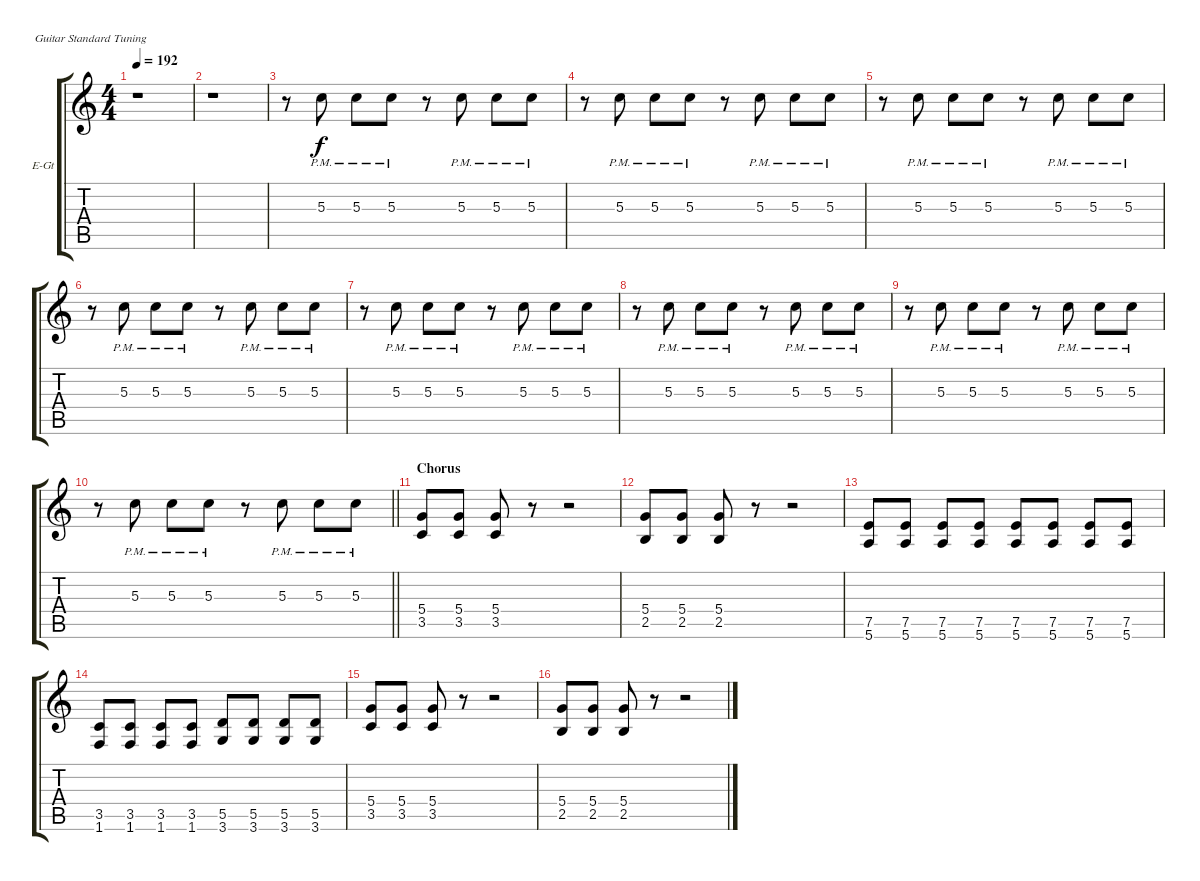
\defaultSystemsLayout 4
\bracketExtendMode groupsimilarinstruments
\firstSystemTrackNameOrientation horizontal
\otherSystemsTrackNameOrientation horizontal
\track ("Guitar 2" "E-Gt") {instrument overdrivenguitar}
\staff {score tabs}
\tuning (E4 B3 G3 D3 A2 E2)
\ts (4 4)
\tempo 192
\clef g2
\ks c
r.1{dy f} |
r.1 |
r.8 5.3{pm}.8 5.3{pm}.8 5.3{pm}.8 r.8 5.3{pm}.8 5.3{pm}.8 5.3{pm}.8 |
r.8 5.3{pm}.8 5.3{pm}.8 5.3{pm}.8 r.8 5.3{pm}.8 5.3{pm}.8 5.3{pm}.8 |
r.8 5.3{pm}.8 5.3{pm}.8 5.3{pm}.8 r.8 5.3{pm}.8 5.3{pm}.8 5.3{pm}.8 |
r.8 5.3{pm}.8 5.3{pm}.8 5.3{pm}.8 r.8 5.3{pm}.8 5.3{pm}.8 5.3{pm}.8 |
r.8 5.3{pm}.8 5.3{pm}.8 5.3{pm}.8 r.8 5.3{pm}.8 5.3{pm}.8 5.3{pm}.8 |
r.8 5.3{pm}.8 5.3{pm}.8 5.3{pm}.8 r.8 5.3{pm}.8 5.3{pm}.8 5.3{pm}.8 |
r.8 5.3{pm}.8 5.3{pm}.8 5.3{pm}.8 r.8 5.3{pm}.8 5.3{pm}.8 5.3{pm}.8 |
\barLineRight lightlight
r.8 5.3{pm}.8 5.3{pm}.8 5.3{pm}.8 r.8 5.3{pm}.8 5.3{pm}.8 5.3{pm}.8 |
\section ("" "Chorus")
(3.5 5.4).8 (3.5 5.4).8 (3.5 5.4).8 r.8 r.2 |
(2.5 5.4).8 (2.5 5.4).8 (2.5 5.4).8 r.8 r.2 |
(5.6 7.5).8 (5.6 7.5).8 (5.6 7.5).8 (5.6 7.5).8 (5.6 7.5).8 (5.6 7.5).8 (5.6 7.5).8 (5.6 7.5).8 |
(1.6 3.5).8 (1.6 3.5).8 (1.6 3.5).8 (1.6 3.5).8 (5.5 3.6).8 (5.5 3.6).8 (5.5 3.6).8 (5.5 3.6).8 |
(3.5 5.4).8 (3.5 5.4).8 (3.5 5.4).8 r.8 r.2 |
(2.5 5.4).8 (2.5 5.4).8 (2.5 5.4).8 r.8 r.2
